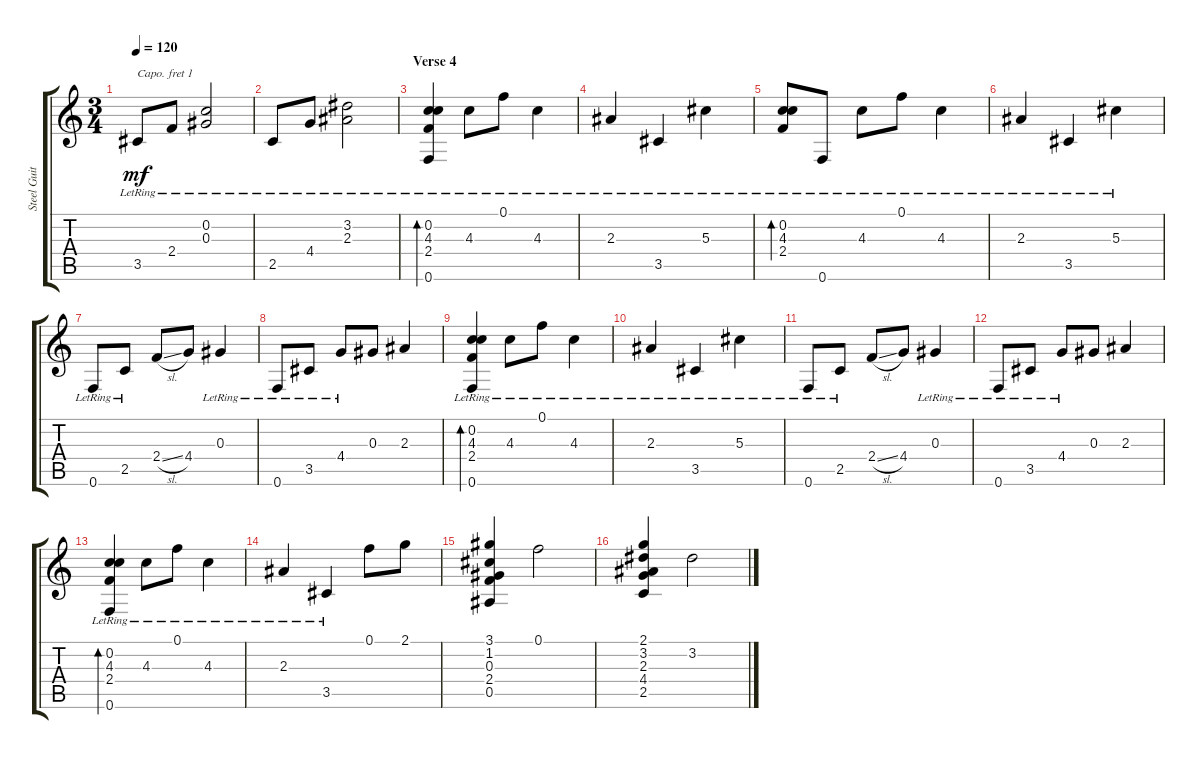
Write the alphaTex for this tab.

\track ("Steel Guitar" "Steel Guit") {instrument acousticguitarsteel}
\staff {score tabs}
\capo 1
\tuning (E4 B3 G3 D3 A2 E2) {hide}
\ts (3 4)
\tempo 120
\clef g2
\ks c
3.5{lr}.8{dy mf} 2.4{lr}.8 (0.2{lr} 0.3{lr}).2 |
2.5{lr}.8 4.4{lr}.8 (3.2{lr} 2.3{lr}).2 |
\section ("" "Verse 4")
(0.2{lr} 4.3{lr} 2.4{lr} 0.6{lr}).4{bd 60} 4.3{lr}.8 0.1{lr}.8 4.3{lr}.4 |
2.3{lr}.4 3.5{lr}.4 5.3{lr}.4 |
(0.2{lr} 4.3{lr} 2.4{lr}).8{bd 60} 0.6{lr}.8 4.3{lr}.8 0.1{lr}.8 4.3{lr}.4 |
2.3{lr}.4 3.5{lr}.4 5.3{lr}.4 |
0.6{lr}.8 2.5{lr}.8 2.4{sl}.8 4.4.8 0.3{lr}.4 |
0.6{lr}.8 3.5{lr}.8 4.4{lr}.8 0.3.8 2.3.4 |
(0.2{lr} 4.3{lr} 2.4{lr} 0.6{lr}).4{bd 60} 4.3{lr}.8 0.1{lr}.8 4.3{lr}.4 |
2.3{lr}.4 3.5{lr}.4 5.3{lr}.4 |
0.6{lr}.8 2.5{lr}.8 2.4{sl}.8 4.4.8 0.3{lr}.4 |
0.6{lr}.8 3.5{lr}.8 4.4{lr}.8 0.3.8 2.3.4 |
(0.2{lr} 4.3{lr} 2.4{lr} 0.6{lr}).4{bd 60} 4.3{lr}.8 0.1{lr}.8 4.3{lr}.4 |
2.3{lr}.4 3.5{lr}.4 0.1.8 2.1.8 |
(3.1 1.2 0.3 2.4 0.5).4 0.1.2 |
(2.1 3.2 2.3 4.4 2.5).4 3.2.2
